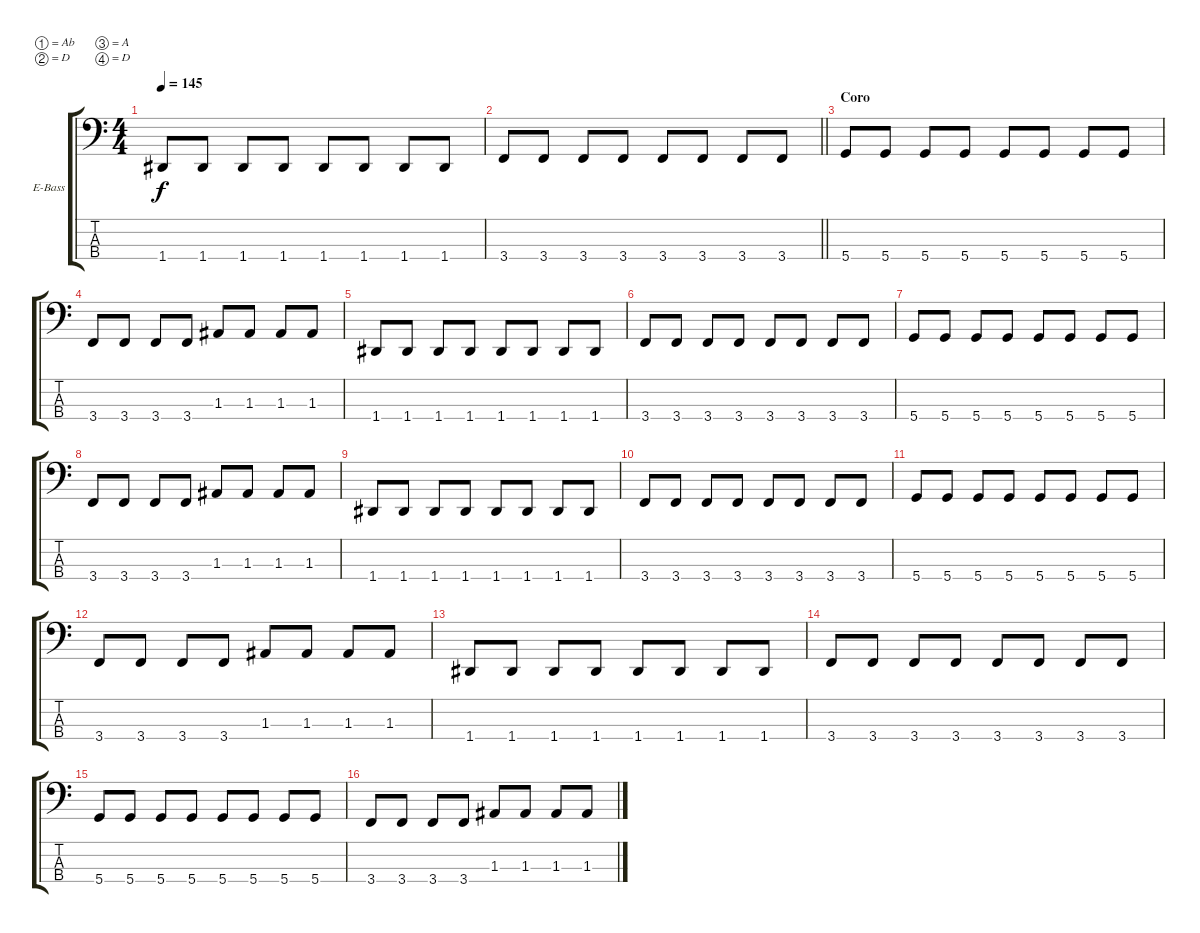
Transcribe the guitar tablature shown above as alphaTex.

\bracketExtendMode groupsimilarinstruments
\firstSystemTrackNameOrientation horizontal
\otherSystemsTrackNameOrientation horizontal
\track ("Rodrigo" "E-Bass") {instrument electricbassfinger}
\staff {score tabs}
\tuning (Ab2 D2 A1 D1)
\ts (4 4)
\tempo 145
\clef f4
\ks c
1.4.8{dy f} 1.4.8 1.4.8 1.4.8 1.4.8 1.4.8 1.4.8 1.4.8 |
\barLineRight lightlight
3.4.8 3.4.8 3.4.8 3.4.8 3.4.8 3.4.8 3.4.8 3.4.8 |
\section ("" "Coro")
5.4.8 5.4.8 5.4.8 5.4.8 5.4.8 5.4.8 5.4.8 5.4.8 |
3.4.8 3.4.8 3.4.8 3.4.8 1.3.8 1.3.8 1.3.8 1.3.8 |
1.4.8 1.4.8 1.4.8 1.4.8 1.4.8 1.4.8 1.4.8 1.4.8 |
3.4.8 3.4.8 3.4.8 3.4.8 3.4.8 3.4.8 3.4.8 3.4.8 |
5.4.8 5.4.8 5.4.8 5.4.8 5.4.8 5.4.8 5.4.8 5.4.8 |
3.4.8 3.4.8 3.4.8 3.4.8 1.3.8 1.3.8 1.3.8 1.3.8 |
1.4.8 1.4.8 1.4.8 1.4.8 1.4.8 1.4.8 1.4.8 1.4.8 |
3.4.8 3.4.8 3.4.8 3.4.8 3.4.8 3.4.8 3.4.8 3.4.8 |
5.4.8 5.4.8 5.4.8 5.4.8 5.4.8 5.4.8 5.4.8 5.4.8 |
3.4.8 3.4.8 3.4.8 3.4.8 1.3.8 1.3.8 1.3.8 1.3.8 |
1.4.8 1.4.8 1.4.8 1.4.8 1.4.8 1.4.8 1.4.8 1.4.8 |
3.4.8 3.4.8 3.4.8 3.4.8 3.4.8 3.4.8 3.4.8 3.4.8 |
5.4.8 5.4.8 5.4.8 5.4.8 5.4.8 5.4.8 5.4.8 5.4.8 |
3.4.8 3.4.8 3.4.8 3.4.8 1.3.8 1.3.8 1.3.8 1.3.8
